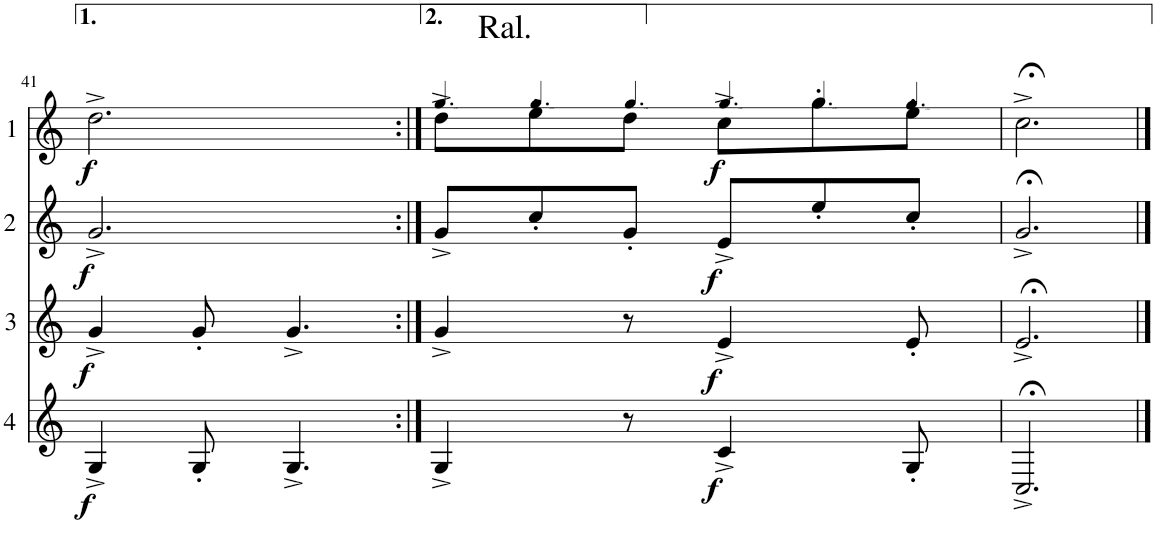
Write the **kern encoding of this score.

**kern	**dynam	**kern	**dynam	**kern	**dynam	**kern	**dynam
*part4	*part4	*part3	*part3	*part2	*part2	*part1	*part1
*staff4	*staff4	*staff3	*staff3	*staff2	*staff2	*staff1	*staff1
*I"Cor 4	*	*I"Cor 3	*	*I"Cor 2	*	*I"Cor 1	*
!!LO:PB:g=z
*clefG2	*	*clefG2	*	*clefG2	*	*clefG2	*
*Trd4c7	*	*Trd4c7	*	*Trd4c7	*	*Trd4c7	*
*k[]	*	*k[]	*	*k[]	*	*k[]	*
*M6/8	*	*M6/8	*	*M6/8	*	*M6/8	*
=41	=41	=41	=41	=41	=41	=41	=41
!	!LO:DY:b	!	!LO:DY:b	!	!LO:DY:b	!	!LO:DY:b
4G^/	f	4g^/	f	2.g^/	f	2.dd^\	f
8G'/	.	8g'/	.	.	.	.	.
4.G^/	.	4.g^/	.	.	.	.	.
=42:|!	=42:|!	=42:|!	=42:|!	=42:|!	=42:|!	=42:|!	=42:|!
*	*	*	*	*	*	*MM86	*
!	!	!	!	!	!	!LO:TX:a:t=Ral.	!
4G^/	.	4g^/	.	8g^/L	.	8dd^\L	.
*	*	*	*	*	*	*MM80	*
.	.	.	.	8cc'/	.	8ee'\	.
*	*	*	*	*	*	*MM72	*
8r	.	8r	.	8g'/J	.	8dd'\J	.
*	*	*	*	*	*	*MM63	*
!	!LO:DY:b	!	!LO:DY:b	!	!LO:DY:b	!	!LO:DY:b
4c^/	f	4e^/	f	8e^/L	f	8cc^\L	f
*	*	*	*	*	*	*MM53	*
.	.	.	.	8ee'/	.	8gg'\	.
*	*	*	*	*	*	*MM39	*
8G'/	.	8e'/	.	8cc'/J	.	8ee'\J	.
=43	=43	=43	=43	=43	=43	=43	=43
2.C;<^/	.	2.e;<^/	.	2.g;<^/	.	2.cc;<^\	.
==	==	==	==	==	==	==	==
*-	*-	*-	*-	*-	*-	*-	*-
